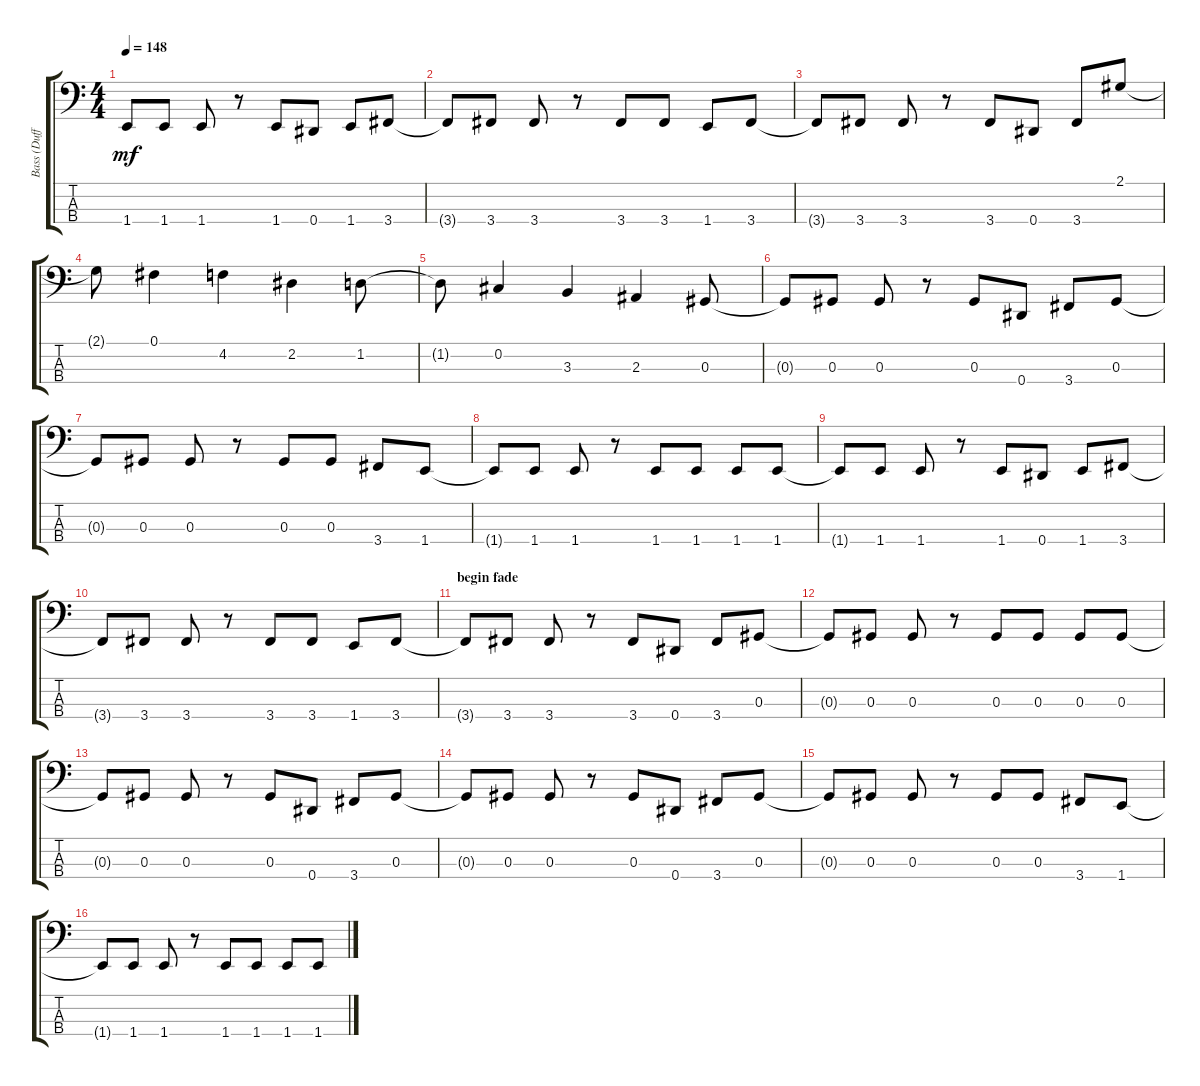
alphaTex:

\track ("Bass (Duff)" "Bass (Duff") {instrument electricbasspick}
\staff {score tabs}
\tuning (Gb2 Db2 Ab1 Eb1) {hide}
\ts (4 4)
\tempo 148
\clef f4
\ks c
1.4{t}.8{dy mf} 1.4.8 1.4.8 r.8 1.4.8 0.4.8 1.4.8 3.4.8 |
3.4{t}.8 3.4.8 3.4.8 r.8 3.4.8 3.4.8 1.4.8 3.4.8 |
3.4{t}.8 3.4.8 3.4.8 r.8 3.4.8 0.4.8 3.4.8 2.1.8 |
2.1{t}.8 0.1.4 4.2.4 2.2.4 1.2.8 |
1.2{t}.8 0.2.4 3.3.4 2.3.4 0.3.8 |
0.3{t}.8 0.3.8 0.3.8 r.8 0.3.8 0.4.8 3.4.8 0.3.8 |
0.3{t}.8 0.3.8 0.3.8 r.8 0.3.8 0.3.8 3.4.8 1.4.8 |
1.4{t}.8 1.4.8 1.4.8 r.8 1.4.8 1.4.8 1.4.8 1.4.8 |
1.4{t}.8 1.4.8 1.4.8 r.8 1.4.8 0.4.8 1.4.8 3.4.8 |
3.4{t}.8 3.4.8 3.4.8 r.8 3.4.8 3.4.8 1.4.8 3.4.8 |
\section ("" "begin fade")
3.4{t}.8{volume 7} 3.4.8 3.4.8 r.8 3.4.8 0.4.8 3.4.8 0.3.8 |
0.3{t}.8 0.3.8 0.3.8 r.8 0.3.8 0.3.8 0.3.8 0.3.8 |
0.3{t}.8 0.3.8 0.3.8 r.8 0.3.8 0.4.8 3.4.8 0.3.8 |
0.3{t}.8{volume 3} 0.3.8 0.3.8 r.8 0.3.8 0.4.8 3.4.8 0.3.8 |
0.3{t}.8 0.3.8 0.3.8 r.8 0.3.8 0.3.8 3.4.8 1.4.8 |
1.4{t}.8 1.4.8 1.4.8 r.8 1.4.8 1.4.8 1.4.8 1.4.8
